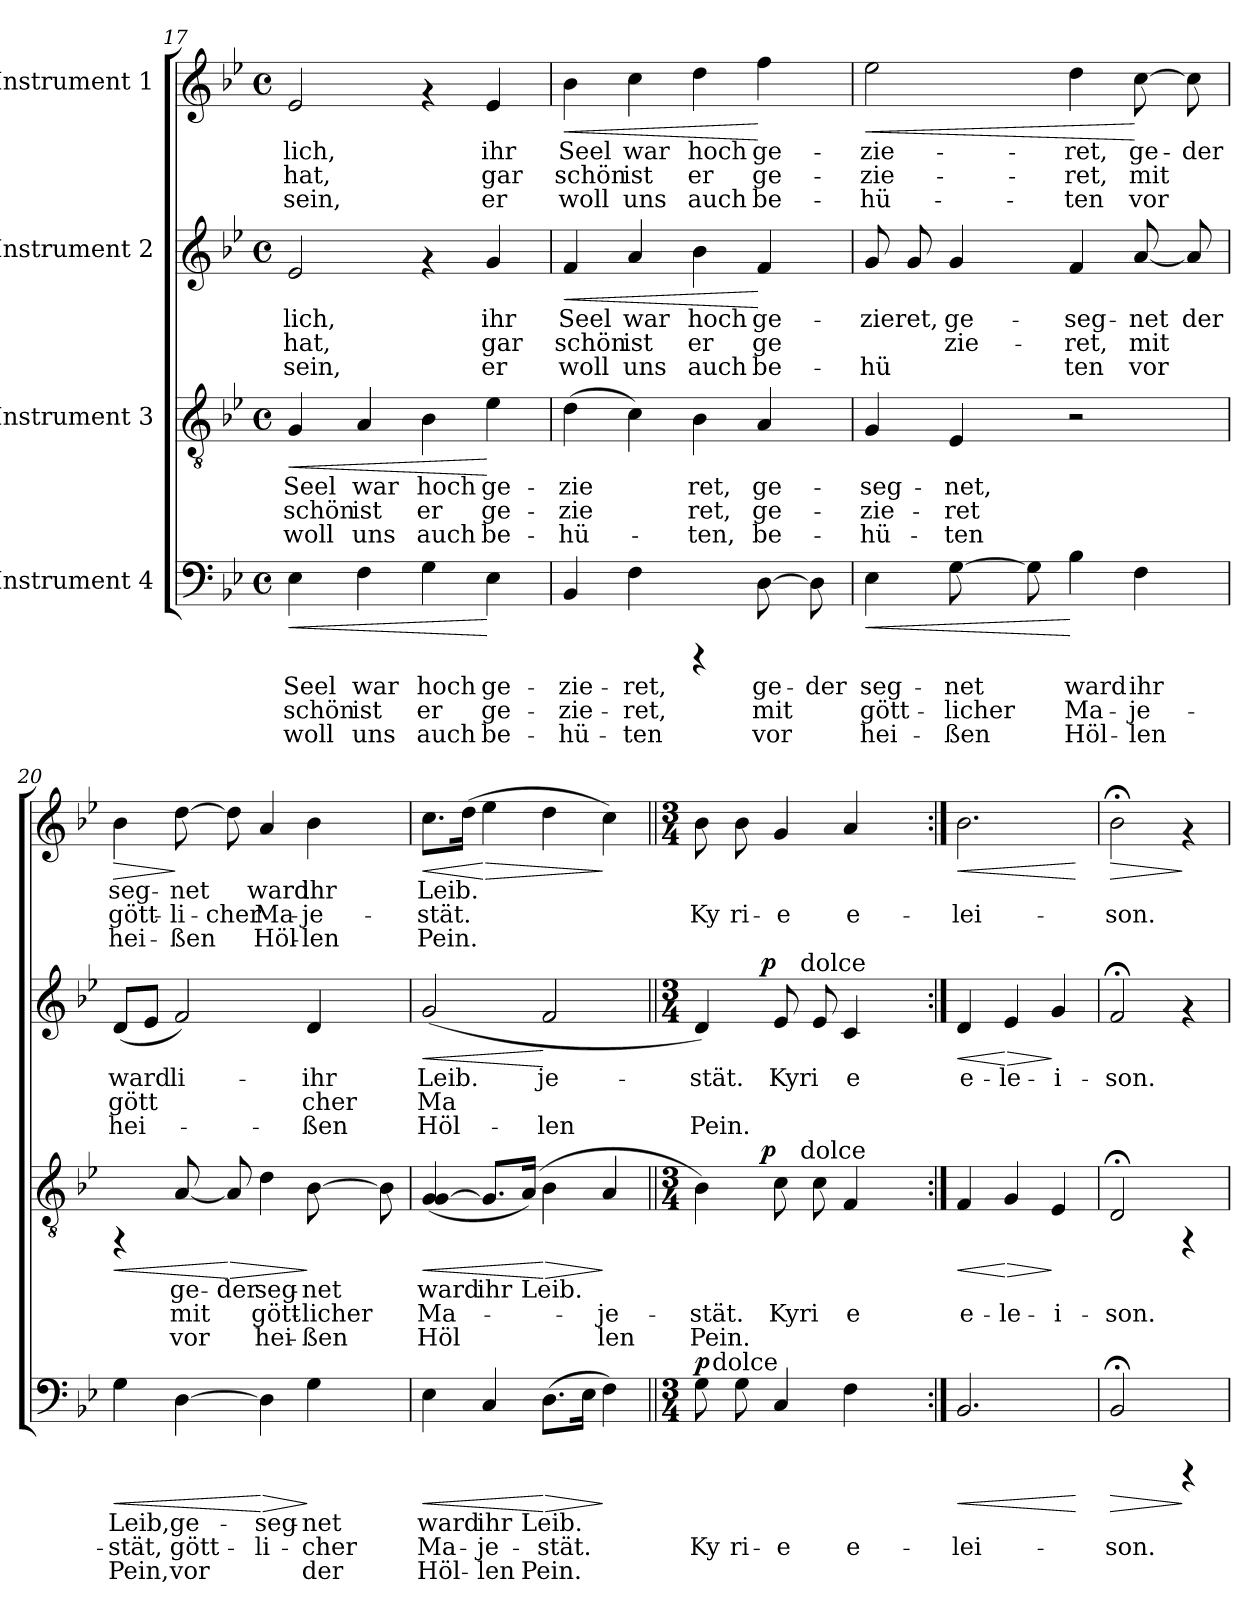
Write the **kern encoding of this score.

**kern	**text	**text	**text	**dynam	**kern	**text	**text	**text	**dynam	**kern	**text	**text	**text	**dynam	**kern	**text	**text	**text	**dynam
*part4	*part4	*part4	*part4	*part4	*part3	*part3	*part3	*part3	*part3	*part2	*part2	*part2	*part2	*part2	*part1	*part1	*part1	*part1	*part1
*staff4	*staff4	*staff4	*staff4	*staff4	*staff3	*staff3	*staff3	*staff3	*staff3	*staff2	*staff2	*staff2	*staff2	*staff2	*staff1	*staff1	*staff1	*staff1	*staff1
*I"Instrument 4	*	*	*	*	*I"Instrument 3	*	*	*	*	*I"Instrument 2	*	*	*	*	*I"Instrument 1	*	*	*	*
*clefF4	*	*	*	*	*clefGv2	*	*	*	*	*clefG2	*	*	*	*	*clefG2	*	*	*	*
*k[b-e-]	*	*	*	*	*k[b-e-]	*	*	*	*	*k[b-e-]	*	*	*	*	*k[b-e-]	*	*	*	*
*B-:	*	*	*	*	*B-:	*	*	*	*	*B-:	*	*	*	*	*B-:	*	*	*	*
*M4/4	*	*	*	*	*M4/4	*	*	*	*	*M4/4	*	*	*	*	*M4/4	*	*	*	*
*met(c)	*	*	*	*	*met(c)	*	*	*	*	*met(c)	*	*	*	*	*met(c)	*	*	*	*
=17	=17	=17	=17	=17	=17	=17	=17	=17	=17	=17	=17	=17	=17	=17	=17	=17	=17	=17	=17
!	!LO:LY:b:rj	!LO:LY:b:rj	!LO:LY:b:rj	!LO:HP:b	!	!LO:LY:b:rj	!LO:LY:b:rj	!LO:LY:b:rj	!LO:HP:b	!	!LO:LY:b:rj	!LO:LY:b:rj	!LO:LY:b:rj	!	!	!LO:LY:b:rj	!LO:LY:b:rj	!LO:LY:b:rj	!
4E-\	Seel	schön	woll	<	4G/	Seel	schön	woll	<	2e-/	lich,	hat,	sein,	.	2e-/	lich,	hat,	sein,	.
!	!LO:LY:b:rj	!LO:LY:b:rj	!LO:LY:b:rj	!	!	!LO:LY:b:rj	!LO:LY:b:rj	!LO:LY:b:rj	!	!	!	!	!	!	!	!	!	!	!
4F\	war	ist	uns	.	4A/	war	ist	uns	.	.	.	.	.	.	.	.	.	.	.
!	!LO:LY:b:rj	!LO:LY:b:rj	!LO:LY:b:rj	!	!	!LO:LY:b:rj	!LO:LY:b:rj	!LO:LY:b:rj	!	!	!	!	!	!	!	!	!	!	!
4G\	hoch	er	auch	.	4B-\	hoch	er	auch	.	4rf	.	.	.	.	4rf	.	.	.	.
!	!LO:LY:b:rj	!LO:LY:b:rj	!LO:LY:b:rj	!	!	!LO:LY:b:rj	!LO:LY:b:rj	!LO:LY:b:rj	!	!	!LO:LY:b:rj	!LO:LY:b:rj	!LO:LY:b:rj	!	!	!LO:LY:b:rj	!LO:LY:b:rj	!LO:LY:b:rj	!
4E-\	ge-	-ge-	-be-	[	4e-\	ge-	-ge-	-be-	[	4g/	ihr	gar	er	.	4e-/	ihr	gar	er	.
=18	=18	=18	=18	=18	=18	=18	=18	=18	=18	=18	=18	=18	=18	=18	=18	=18	=18	=18	=18
!	!LO:LY:b:rj	!LO:LY:b:rj	!LO:LY:b:rj	!	!	!LO:LY:b:rj	!LO:LY:b:rj	!LO:LY:b:rj	!	!	!LO:LY:b:rj	!LO:LY:b:rj	!LO:LY:b:rj	!LO:HP:b	!	!LO:LY:b:rj	!LO:LY:b:rj	!LO:LY:b:rj	!LO:HP:b
4BB-/	-zie-	-zie-	-hü-	.	(>4d\	-zie-	-zie-	-hü-	.	4f/	Seel	schön	woll	<	4b-\	Seel	schön	woll	<
!	!LO:LY:b:rj	!LO:LY:b:rj	!LO:LY:b:rj	!	!	!LO:LY:b:rj	!LO:LY:b:rj	!LO:LY:b:rj	!	!	!LO:LY:b:rj	!LO:LY:b:rj	!LO:LY:b:rj	!	!	!LO:LY:b:rj	!LO:LY:b:rj	!LO:LY:b:rj	!
4F\	-ret,	ret,	ten	.	4c\)	--	-	.	.	4a/	war	ist	uns	.	4cc\	war	ist	uns	.
!	!	!	!	!	!	!LO:LY:b:rj	!LO:LY:b:rj	!LO:LY:b:rj	!	!	!LO:LY:b:rj	!LO:LY:b:rj	!LO:LY:b:rj	!	!	!LO:LY:b:rj	!LO:LY:b:rj	!LO:LY:b:rj	!
4rCCC	.	.	.	.	4B-\	ret,	ret,	ten,	.	4b-\	hoch	er	auch	.	4dd\	hoch	er	auch	.
!	!LO:LY:b:rj	!LO:LY:b:rj	!LO:LY:b:rj	!	!	!LO:LY:b:rj	!LO:LY:b:rj	!LO:LY:b:rj	!	!	!LO:LY:b:rj	!LO:LY:b:rj	!LO:LY:b:rj	!	!	!LO:LY:b:rj	!LO:LY:b:rj	!LO:LY:b:rj	!
[>8D\	ge-	-mit	vor	.	4A/	ge-	-ge-	-be-	.	4f/	ge-	-ge-	-be-	[	4ff\	ge-	-ge-	-be-	[
!	!LO:LY:b:rj	!LO:LY:b:rj	!LO:LY:b:rj	!	!	!	!	!	!	!	!	!	!	!	!	!	!	!	!
8D\]	der	.	.	.	.	.	.	.	.	.	.	.	.	.	.	.	.	.	.
!!LO:LB:g=z
=19	=19	=19	=19	=19	=19	=19	=19	=19	=19	=19	=19	=19	=19	=19	=19	=19	=19	=19	=19
!	!LO:LY:b:rj	!LO:LY:b:rj	!LO:LY:b:rj	!LO:HP:b	!	!LO:LY:b:rj	!LO:LY:b:rj	!LO:LY:b:rj	!	!	!LO:LY:b:rj	!LO:LY:b:rj	!LO:LY:b:rj	!	!	!LO:LY:b:rj	!LO:LY:b:rj	!LO:LY:b:rj	!LO:HP:b
4E-\	seg-	-gött-	-hei-	<	4G/	-seg-	-zie-	-hü-	.	8g/	-zieret,	-	-hü-	.	2ee-\	-zie-	-zie-	-hü-	<
!	!	!	!	!	!	!	!	!	!	!	!LO:LY:b:rj	!LO:LY:b:rj	!LO:LY:b:rj	!	!	!	!	!	!
.	.	.	.	.	.	.	.	.	.	8g/	--	--	-	.	.	.	.	.	.
!	!LO:LY:b:rj	!LO:LY:b:rj	!LO:LY:b:rj	!	!	!LO:LY:b:rj	!LO:LY:b:rj	!LO:LY:b:rj	!	!	!LO:LY:b:rj	!LO:LY:b:rj	!LO:LY:b:rj	!	!	!	!	!	!
[>8G\	-net	licher	ßen	.	4E-/	-net,	ret	ten	.	4g/	ge-	-zie-	-	.	.	.	.	.	.
!	!LO:LY:b:rj	!LO:LY:b:rj	!LO:LY:b:rj	!	!	!	!	!	!	!	!	!	!	!	!	!	!	!	!
8G\]	.	.	-	.	.	.	.	.	.	.	.	.	.	.	.	.	.	.	.
!	!LO:LY:b:rj	!LO:LY:b:rj	!LO:LY:b:rj	!	!	!	!	!	!	!	!LO:LY:b:rj	!LO:LY:b:rj	!LO:LY:b:rj	!	!	!LO:LY:b:rj	!LO:LY:b:rj	!LO:LY:b:rj	!
4B-\	-ward	Ma-	-Höl-	[	2r	.	.	.	.	4f/	seg-	-ret,	ten	.	4dd\	-ret,	ret,	ten	.
!	!LO:LY:b:rj	!LO:LY:b:rj	!LO:LY:b:rj	!	!	!	!	!	!	!	!LO:LY:b:rj	!LO:LY:b:rj	!LO:LY:b:rj	!	!	!LO:LY:b:rj	!LO:LY:b:rj	!LO:LY:b:rj	!
4F\	-ihr	je-	-len	.	.	.	.	.	.	[<8a/	net	mit	vor	.	[>8cc\	ge-	-mit	vor	[
!	!	!	!	!	!	!	!	!	!	!	!LO:LY:b:rj	!LO:LY:b:rj	!LO:LY:b:rj	!	!	!LO:LY:b:rj	!LO:LY:b:rj	!LO:LY:b:rj	!
.	.	.	.	.	.	.	.	.	.	8a/]	der	.	.	.	8cc\]	der	.	.	.
=20	=20	=20	=20	=20	=20	=20	=20	=20	=20	=20	=20	=20	=20	=20	=20	=20	=20	=20	=20
!	!LO:LY:b:rj	!LO:LY:b:rj	!LO:LY:b:rj	!LO:HP:b	!	!	!	!	!LO:HP:b	!	!LO:LY:b:rj	!LO:LY:b:rj	!LO:LY:b:rj	!	!	!LO:LY:b:rj	!LO:LY:b:rj	!LO:LY:b:rj	!LO:HP:b
4G\	Leib,	stät,	Pein,	<	4rFF	.	.	.	<	(<8d/L	ward	gött-	-hei-	.	4b-\	seg-	-gött-	-hei-	>
!	!	!	!	!	!	!	!	!	!	!	!LO:LY:b:rj	!LO:LY:b:rj	!LO:LY:b:rj	!	!	!	!	!	!
.	.	.	.	.	.	.	.	.	.	8e-/J	--	-	.	.	.	.	.	.	.
!	!LO:LY:b:rj	!LO:LY:b:rj	!LO:LY:b:rj	!	!	!LO:LY:b:rj	!LO:LY:b:rj	!LO:LY:b:rj	!	!	!LO:LY:b:rj	!LO:LY:b:rj	!LO:LY:b:rj	!	!	!LO:LY:b:rj	!LO:LY:b:rj	!LO:LY:b:rj	!
[>4D\	ge-	-gött-	-vor	.	[<8A/	ge-	-mit	vor	.	2f/)	li-	-	.	.	[>8dd\	-net	li-	-ßen	]
!	!	!	!	!	!	!LO:LY:b:rj	!LO:LY:b:rj	!LO:LY:b:rj	!LO:HP:n=1:b	!	!	!	!	!	!	!LO:LY:b:rj	!LO:LY:b:rj	!LO:LY:b:rj	!
.	.	.	.	.	8A/]	der	-	--	[ >	.	.	.	.	.	8dd\]	.	cher	-	.
!	!LO:LY:b:rj	!LO:LY:b:rj	!LO:LY:b:rj	!LO:HP:n=1:b	!	!LO:LY:b:rj	!LO:LY:b:rj	!LO:LY:b:rj	!	!	!	!	!	!	!	!LO:LY:b:rj	!LO:LY:b:rj	!LO:LY:b:rj	!
4D\]	seg-	-li-	-	[ >	4d\	-seg-	-gött-	-hei-	.	.	.	.	.	.	4a/	-ward	Ma-	-Höl-	.
!	!LO:LY:b:rj	!LO:LY:b:rj	!LO:LY:b:rj	!	!	!LO:LY:b:rj	!LO:LY:b:rj	!LO:LY:b:rj	!	!	!LO:LY:b:rj	!LO:LY:b:rj	!LO:LY:b:rj	!	!	!LO:LY:b:rj	!LO:LY:b:rj	!LO:LY:b:rj	!
4G\	net	cher	der	]	[>8B-\	-net	licher	ßen	]	4d/	ihr	cher	ßen	.	4b-\	-ihr	je-	-len	.
!	!	!	!	!	!	!LO:LY:b:rj	!LO:LY:b:rj	!LO:LY:b:rj	!	!	!	!	!	!	!	!	!	!	!
.	.	.	.	.	8B-\]	.	.	.	.	.	.	.	.	.	.	.	.	.	.
=21	=21	=21	=21	=21	=21	=21	=21	=21	=21	=21	=21	=21	=21	=21	=21	=21	=21	=21	=21
!	!LO:LY:b:rj	!LO:LY:b:rj	!LO:LY:b:rj	!LO:HP:b	!	!LO:LY:b:rj	!LO:LY:b:rj	!LO:LY:b:rj	!LO:HP:b	!	!LO:LY:b:rj	!LO:LY:b:rj	!LO:LY:b:rj	!LO:HP:b	!	!	!	!	!
!	!	!	!	!	!	!	!	!	!	!	!	!	!	!LO:HP:n=1:b	!	!LO:LY:b:rj	!LO:LY:b:rj	!LO:LY:b:rj	!LO:HP:b
4E-\	ward	Ma-	-Höl-	<	(>4G/ [<4G/	ward	Ma-	-Höl-	<	(<2g/	Leib.	Ma-	-Höl-	< >	8.cc\L	Leib.	stät.	Pein.	<
!	!	!	!	!	!	!	!	!	!	!	!	!	!	!	!	!LO:LY:b:rj	!LO:LY:b:rj	!LO:LY:b:rj	!
.	.	.	.	.	.	.	.	.	.	.	.	.	.	.	(>16dd\J	.	.	.	.
!	!LO:LY:b:rj	!LO:LY:b:rj	!LO:LY:b:rj	!	!	!LO:LY:b:rj	!LO:LY:b:rj	!LO:LY:b:rj	!	!	!	!	!	!	!	!LO:LY:b:rj	!LO:LY:b:rj	!LO:LY:b:rj	!LO:HP:n=1:b
4C/	-ihr	je-	-len	.	8.G/L]	-ihr	.	-	.	.	.	.	.	.	4ee-\	.	.	.	[ >
!	!	!	!	!	!	!LO:LY:b:rj	!LO:LY:b:rj	!LO:LY:b:rj	!	!	!	!	!	!	!	!	!	!	!
.	.	.	.	.	(>16A/J)	-	.	-	.	.	.	.	.	.	.	.	.	.	.
!	!LO:LY:b:rj	!LO:LY:b:rj	!LO:LY:b:rj	!LO:HP:n=1:b	!	!LO:LY:b:rj	!LO:LY:b:rj	!LO:LY:b:rj	!LO:HP:n=1:b	!	!LO:LY:b:rj	!LO:LY:b:rj	!LO:LY:b:rj	!	!	!LO:LY:b:rj	!LO:LY:b:rj	!LO:LY:b:rj	!
(>8.D\L	Leib.	stät.	Pein.	[ >	4B-\	-Leib.	.	-	[ >	2f/	-je-	--	-len	[	4dd\	.	.	.	.
!	!LO:LY:b:rj	!LO:LY:b:rj	!LO:LY:b:rj	!	!	!	!	!	!	!	!	!	!	!	!	!	!	!	!
16E-\J	.	.	.	.	.	.	.	.	.	.	.	.	.	.	.	.	.	.	.
!	!LO:LY:b:rj	!LO:LY:b:rj	!LO:LY:b:rj	!	!	!LO:LY:b:rj	!LO:LY:b:rj	!LO:LY:b:rj	!	!	!	!	!	!	!	!LO:LY:b:rj	!LO:LY:b:rj	!LO:LY:b:rj	!
4F\)	.	.	.	]	4A/	-	je-	-len	]	.	.	.	.	.	4cc\)	.	.	.	]
.	.	.	.	.	.	.	.	.	.	.	.	.	.	]	.	.	.	.	.
=22||	=22||	=22||	=22||	=22||	=22||	=22||	=22||	=22||	=22||	=22||	=22||	=22||	=22||	=22||	=22||	=22||	=22||	=22||	=22||
*M3/4	*	*	*	*	*M3/4	*	*	*	*	*M3/4	*	*	*	*	*M3/4	*	*	*	*
!	!LO:LY:b:rj	!LO:LY:b:rj	!	!LO:DY:a	!	!LO:LY:b:rj	!LO:LY:b:rj	!LO:LY:b:rj	!	!	!LO:LY:b:rj	!	!LO:LY:b:rj	!	!	!LO:LY:b:rj	!LO:LY:b:rj	!	!
*^	*	*	*	*	*^	*	*	*	*	*^	*	*	*	*	*	*	*	*	*
*	*	*	*	*	*	*	*^	*	*	*	*	*	*^	*	*	*	*	*	*	*	*	*
8G\	32.ryy	.	Ky	.	p	4B-\)	8..ryy	4ryy	.	stät.	Pein.	.	4d/)	8..ryy	4ryy	stät.	.	Pein.	.	8b-\	.	Ky	.	.
!	!LO:TX:a:t=dolce	!	!	!	!	!	!	!	!	!	!	!	!	!	!	!	!	!	!	!	!	!	!	!
.	2ryy	.	.	.	.	.	.	.	.	.	.	.	.	.	.	.	.	.	.	.	.	.	.	.
!	!	!LO:LY:b:rj	!LO:LY:b:rj	!	!	!	!	!	!	!	!	!	!	!	!	!	!	!	!	!	!LO:LY:b:rj	!LO:LY:b:rj	!	!
8G\	.	.	ri-	.	.	.	.	.	.	.	.	.	.	.	.	.	.	.	.	8b-\	.	ri-	.	.
!	!	!	!	!	!	!	!	!	!	!	!	!LO:DY:a	!	!	!	!	!	!	!LO:DY:a	!	!	!	!	!
.	.	.	.	.	.	.	2ryy	.	.	.	.	p	.	2ryy	.	.	.	.	p	.	.	.	.	.
!	!	!LO:LY:b:rj	!LO:LY:b:rj	!	!	!	!	!	!LO:LY:b:rj	!LO:LY:b:rj	!LO:LY:b:rj	!	!	!	!	!LO:LY:b:rj	!	!LO:LY:b:rj	!	!	!LO:LY:b:rj	!LO:LY:b:rj	!	!
4C/	.	-	e	.	.	8c\	.	16.ryy	.	Kyri-	-	.	8e-/	.	16.ryy	Kyri-	.	-	.	4g/	-	e	.	.
!	!	!	!	!	!	!	!	!	!	!	!	!	!	!	!LO:TX:a:t=dolce	!	!	!	!	!	!	!	!	!
!	!	!	!	!	!	!	!	!LO:TX:a:t=dolce	!	!	!	!	!	!	!	!	!	!	!	!	!	!	!	!
.	.	.	.	.	.	.	.	4ryy	.	.	.	.	.	.	4ryy	.	.	.	.	.	.	.	.	.
!	!	!	!	!	!	!	!	!	!LO:LY:b:rj	!LO:LY:b:rj	!LO:LY:b:rj	!	!	!	!	!LO:LY:b:rj	!	!LO:LY:b:rj	!	!	!	!	!	!
.	.	.	.	.	.	8c\	.	.	.	-	-	.	8e-/	.	.	-	.	-	.	.	.	.	.	.
!	!	!LO:LY:b:rj	!LO:LY:b:rj	!	!	!	!	!	!LO:LY:b:rj	!LO:LY:b:rj	!LO:LY:b:rj	!	!	!	!	!LO:LY:b:rj	!	!LO:LY:b:rj	!	!	!LO:LY:b:rj	!LO:LY:b:rj	!	!
4F\	.	.	e-	.	.	4F/	.	.	.	e	.	.	4c/	.	.	e	.	.	.	4a/	.	e-	.	.
.	8ryy	.	.	.	.	.	.	.	.	.	.	.	.	.	.	.	.	.	.	.	.	.	.	.
.	.	.	.	.	.	.	.	8ryy	.	.	.	.	.	.	8ryy	.	.	.	.	.	.	.	.	.
.	16ryy	.	.	.	.	.	.	.	.	.	.	.	.	.	.	.	.	.	.	.	.	.	.	.
.	.	.	.	.	.	.	32ryy	32ryy	.	.	.	.	.	32ryy	32ryy	.	.	.	.	.	.	.	.	.
.	64ryy	.	.	.	.	.	.	.	.	.	.	.	.	.	.	.	.	.	.	.	.	.	.	.
=23:|!	=23:|!	=23:|!	=23:|!	=23:|!	=23:|!	=23:|!	=23:|!	=23:|!	=23:|!	=23:|!	=23:|!	=23:|!	=23:|!	=23:|!	=23:|!	=23:|!	=23:|!	=23:|!	=23:|!	=23:|!	=23:|!	=23:|!	=23:|!	=23:|!
!	!	!LO:LY:b:rj	!LO:LY:b:rj	!	!LO:HP:b	!	!	!	!LO:LY:b:rj	!LO:LY:b:rj	!	!LO:HP:b	!	!	!	!LO:LY:b:rj	!	!	!LO:HP:b	!	!LO:LY:b:rj	!LO:LY:b:rj	!	!LO:HP:b
*v	*v	*	*	*	*	*	*	*	*	*	*	*	*v	*v	*v	*	*	*	*	*	*	*	*	*
*	*	*	*	*	*v	*v	*v	*	*	*	*	*	*	*	*	*	*	*	*	*	*
2.BB-/	-	lei-	.	<	4F/	.	e-	.	<	4d/	e-	.	.	<	2.b-\	-	lei-	.	<
!	!	!	!	!	!	!LO:LY:b:rj	!LO:LY:b:rj	!	!LO:HP:n=1:b	!	!LO:LY:b:rj	!	!	!LO:HP:n=1:b	!	!	!	!	!
.	.	.	.	.	4G/	-	le-	.	[ >	4e-/	-le-	.	.	[ >	.	.	.	.	.
!	!	!	!	!	!	!LO:LY:b:rj	!LO:LY:b:rj	!	!	!	!LO:LY:b:rj	!	!	!	!	!	!	!	!
.	.	.	.	.	4E-/	-	i-	.	]	4g/	-i-	.	.	]	.	.	.	.	.
.	.	.	.	[	.	.	.	.	.	.	.	.	.	.	.	.	.	.	[
=24	=24	=24	=24	=24	=24	=24	=24	=24	=24	=24	=24	=24	=24	=24	=24	=24	=24	=24	=24
!	!LO:LY:b:rj	!LO:LY:b:rj	!	!LO:HP:b	!	!LO:LY:b:rj	!LO:LY:b:rj	!	!	!	!LO:LY:b:rj	!	!	!	!	!LO:LY:b:rj	!LO:LY:b:rj	!	!LO:HP:b
2BB-;</	-	son.	.	>	2D;</	-	son.	.	.	2f;</	-son.	.	.	.	2b-;<\	-	son.	.	>
4rCCC	.	.	.	]	4rFF	.	.	.	.	4rf	.	.	.	.	4rf	.	.	.	]
=	=	=	=	=	=	=	=	=	=	=	=	=	=	=	=	=	=	=	=
*-	*-	*-	*-	*-	*-	*-	*-	*-	*-	*-	*-	*-	*-	*-	*-	*-	*-	*-	*-
